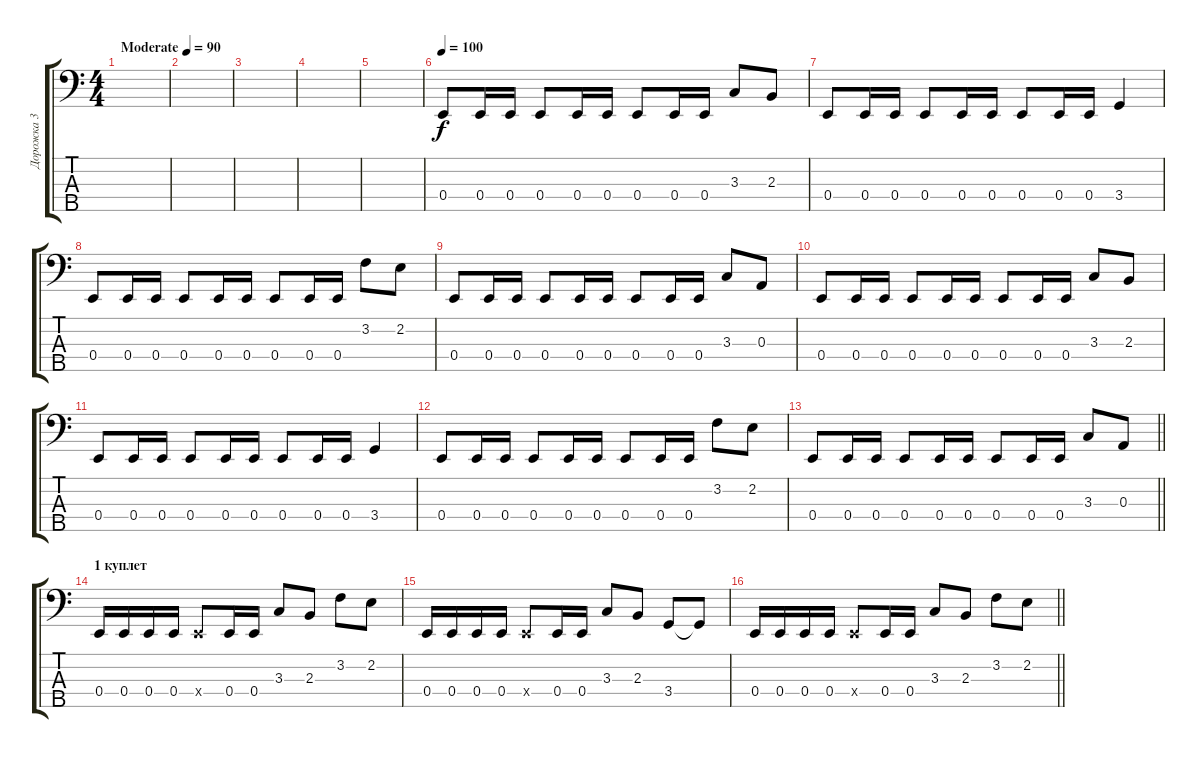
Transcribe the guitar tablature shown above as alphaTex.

\track ("Дорожка 3" "Дорожка 3") {instrument electricbassfinger}
\staff {score tabs}
\tuning (G2 D2 A1 E1 B0) {hide}
\ts (4 4)
\tempo (90 "Moderate")
\clef f4
\ks c
|
|
|
|
|
\tempo 100
0.4.8 0.4.16 0.4.16 0.4.8 0.4.16 0.4.16 0.4.8 0.4.16 0.4.16 3.3.8 2.3.8 |
0.4.8 0.4.16 0.4.16 0.4.8 0.4.16 0.4.16 0.4.8 0.4.16 0.4.16 3.4.4 |
0.4.8 0.4.16 0.4.16 0.4.8 0.4.16 0.4.16 0.4.8 0.4.16 0.4.16 3.2.8 2.2.8 |
0.4.8 0.4.16 0.4.16 0.4.8 0.4.16 0.4.16 0.4.8 0.4.16 0.4.16 3.3.8 0.3.8 |
0.4.8 0.4.16 0.4.16 0.4.8 0.4.16 0.4.16 0.4.8 0.4.16 0.4.16 3.3.8 2.3.8 |
0.4.8 0.4.16 0.4.16 0.4.8 0.4.16 0.4.16 0.4.8 0.4.16 0.4.16 3.4.4 |
0.4.8 0.4.16 0.4.16 0.4.8 0.4.16 0.4.16 0.4.8 0.4.16 0.4.16 3.2.8 2.2.8 |
\barLineRight lightlight
0.4.8 0.4.16 0.4.16 0.4.8 0.4.16 0.4.16 0.4.8 0.4.16 0.4.16 3.3.8 0.3.8 |
\section ("" "1 куплет")
0.4.16 0.4.16 0.4.16 0.4.16 0.4{x}.8 0.4.16 0.4.16 3.3.8 2.3.8 3.2.8 2.2.8 |
0.4.16 0.4.16 0.4.16 0.4.16 0.4{x}.8 0.4.16 0.4.16 3.3.8 2.3.8 3.4.8 3.4{t}.8 |
\barLineRight lightlight
0.4.16 0.4.16 0.4.16 0.4.16 0.4{x}.8 0.4.16 0.4.16 3.3.8 2.3.8 3.2.8 2.2.8
